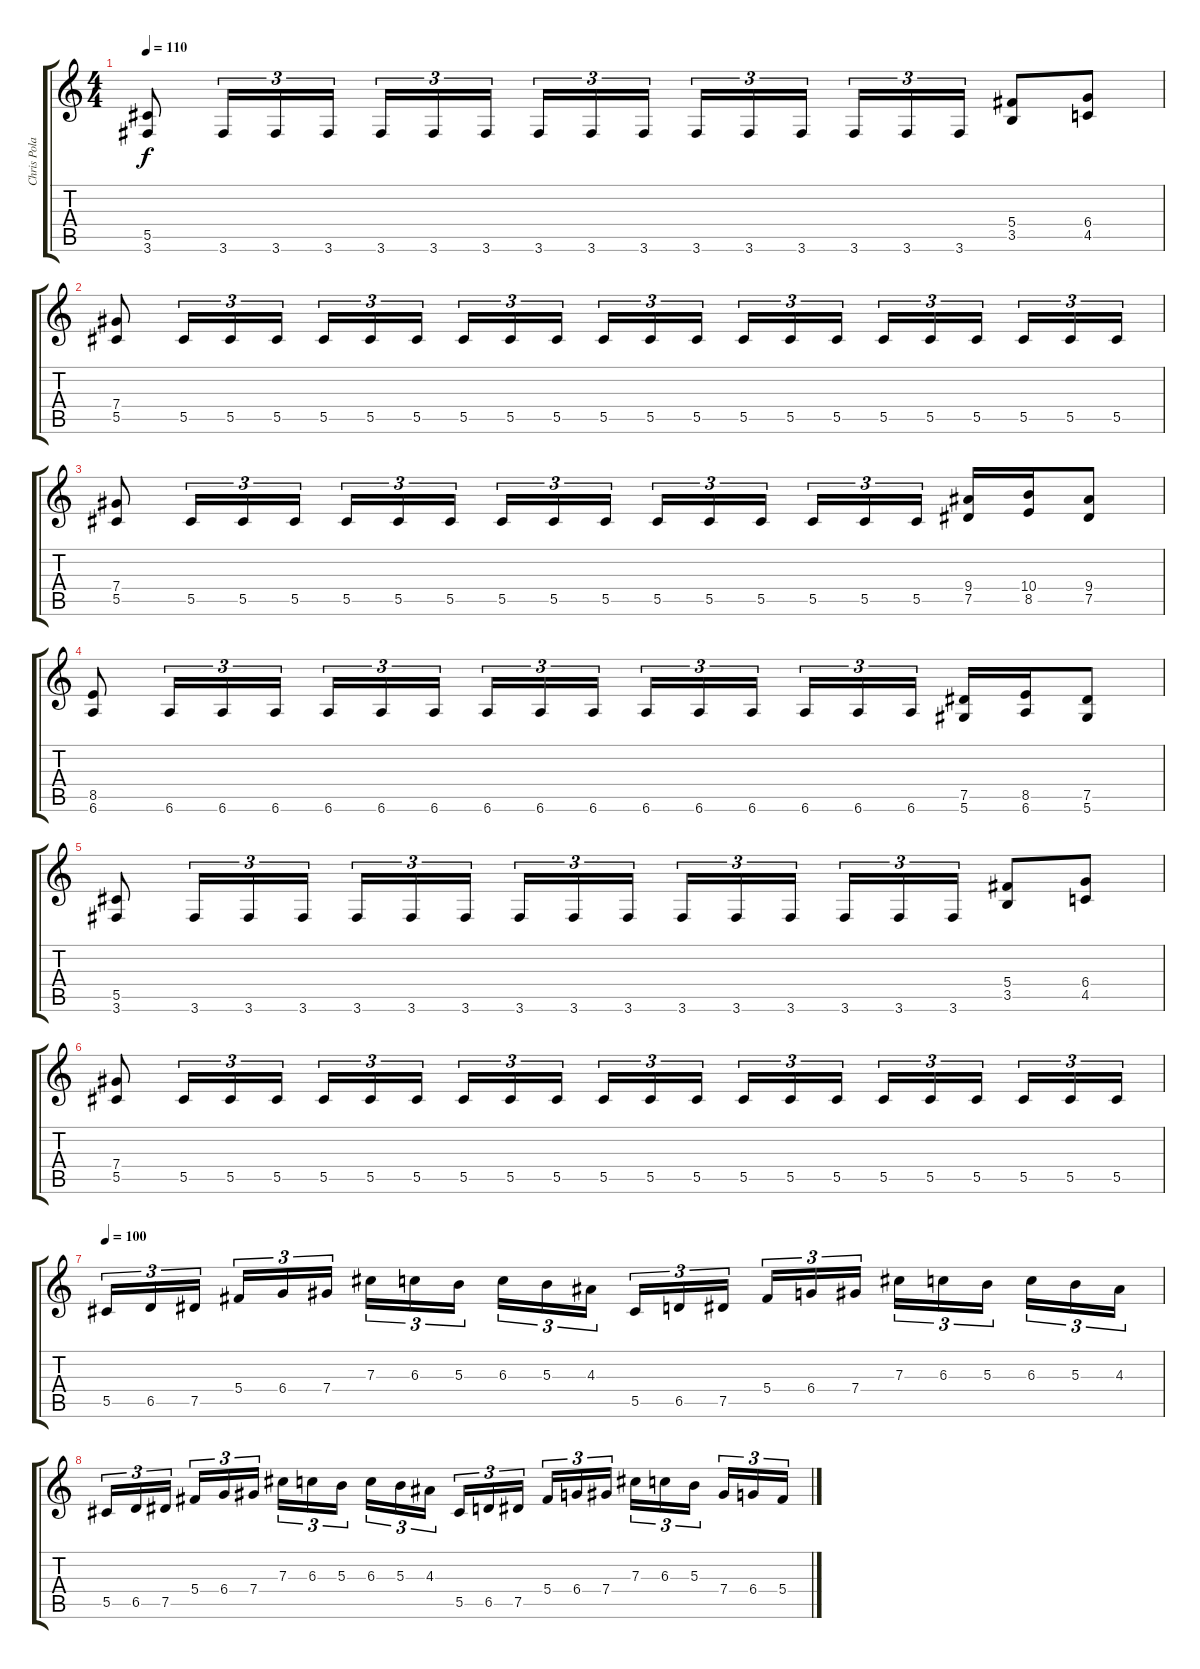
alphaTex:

\track ("Chris Poland" "Chris Pola") {instrument distortionguitar}
\staff {score tabs}
\tuning (Eb4 Bb3 Gb3 Db3 Ab2 Eb2) {hide}
\ts (4 4)
\tempo 110
\clef g2
\ks c
(5.5 3.6).8{dy f} 3.6.16{tu (3 2)} 3.6.16{tu (3 2)} 3.6.16{tu (3 2)} 3.6.16{tu (3 2)} 3.6.16{tu (3 2)} 3.6.16{tu (3 2)} 3.6.16{tu (3 2)} 3.6.16{tu (3 2)} 3.6.16{tu (3 2)} 3.6.16{tu (3 2)} 3.6.16{tu (3 2)} 3.6.16{tu (3 2)} 3.6.16{tu (3 2)} 3.6.16{tu (3 2)} 3.6.16{tu (3 2)} (5.4 3.5).8 (6.4 4.5).8 |
(7.4 5.5).8 5.5.16{tu (3 2)} 5.5.16{tu (3 2)} 5.5.16{tu (3 2)} 5.5.16{tu (3 2)} 5.5.16{tu (3 2)} 5.5.16{tu (3 2)} 5.5.16{tu (3 2)} 5.5.16{tu (3 2)} 5.5.16{tu (3 2)} 5.5.16{tu (3 2)} 5.5.16{tu (3 2)} 5.5.16{tu (3 2)} 5.5.16{tu (3 2)} 5.5.16{tu (3 2)} 5.5.16{tu (3 2)} 5.5.16{tu (3 2)} 5.5.16{tu (3 2)} 5.5.16{tu (3 2)} 5.5.16{tu (3 2)} 5.5.16{tu (3 2)} 5.5.16{tu (3 2)} |
(7.4 5.5).8 5.5.16{tu (3 2)} 5.5.16{tu (3 2)} 5.5.16{tu (3 2)} 5.5.16{tu (3 2)} 5.5.16{tu (3 2)} 5.5.16{tu (3 2)} 5.5.16{tu (3 2)} 5.5.16{tu (3 2)} 5.5.16{tu (3 2)} 5.5.16{tu (3 2)} 5.5.16{tu (3 2)} 5.5.16{tu (3 2)} 5.5.16{tu (3 2)} 5.5.16{tu (3 2)} 5.5.16{tu (3 2)} (9.4 7.5).16 (10.4 8.5).16 (9.4 7.5).8 |
(8.5 6.6).8 6.6.16{tu (3 2)} 6.6.16{tu (3 2)} 6.6.16{tu (3 2)} 6.6.16{tu (3 2)} 6.6.16{tu (3 2)} 6.6.16{tu (3 2)} 6.6.16{tu (3 2)} 6.6.16{tu (3 2)} 6.6.16{tu (3 2)} 6.6.16{tu (3 2)} 6.6.16{tu (3 2)} 6.6.16{tu (3 2)} 6.6.16{tu (3 2)} 6.6.16{tu (3 2)} 6.6.16{tu (3 2)} (7.5 5.6).16 (8.5 6.6).16 (7.5 5.6).8 |
(5.5 3.6).8 3.6.16{tu (3 2)} 3.6.16{tu (3 2)} 3.6.16{tu (3 2)} 3.6.16{tu (3 2)} 3.6.16{tu (3 2)} 3.6.16{tu (3 2)} 3.6.16{tu (3 2)} 3.6.16{tu (3 2)} 3.6.16{tu (3 2)} 3.6.16{tu (3 2)} 3.6.16{tu (3 2)} 3.6.16{tu (3 2)} 3.6.16{tu (3 2)} 3.6.16{tu (3 2)} 3.6.16{tu (3 2)} (5.4 3.5).8 (6.4 4.5).8 |
(7.4 5.5).8 5.5.16{tu (3 2)} 5.5.16{tu (3 2)} 5.5.16{tu (3 2)} 5.5.16{tu (3 2)} 5.5.16{tu (3 2)} 5.5.16{tu (3 2)} 5.5.16{tu (3 2)} 5.5.16{tu (3 2)} 5.5.16{tu (3 2)} 5.5.16{tu (3 2)} 5.5.16{tu (3 2)} 5.5.16{tu (3 2)} 5.5.16{tu (3 2)} 5.5.16{tu (3 2)} 5.5.16{tu (3 2)} 5.5.16{tu (3 2)} 5.5.16{tu (3 2)} 5.5.16{tu (3 2)} 5.5.16{tu (3 2)} 5.5.16{tu (3 2)} 5.5.16{tu (3 2)} |
\tempo 100
5.5.16{tu (3 2)} 6.5.16{tu (3 2)} 7.5.16{tu (3 2)} 5.4.16{tu (3 2)} 6.4.16{tu (3 2)} 7.4.16{tu (3 2)} 7.3.16{tu (3 2)} 6.3.16{tu (3 2)} 5.3.16{tu (3 2)} 6.3.16{tu (3 2)} 5.3.16{tu (3 2)} 4.3.16{tu (3 2)} 5.5.16{tu (3 2)} 6.5.16{tu (3 2)} 7.5.16{tu (3 2)} 5.4.16{tu (3 2)} 6.4.16{tu (3 2)} 7.4.16{tu (3 2)} 7.3.16{tu (3 2)} 6.3.16{tu (3 2)} 5.3.16{tu (3 2)} 6.3.16{tu (3 2)} 5.3.16{tu (3 2)} 4.3.16{tu (3 2)} |
5.5.16{tu (3 2)} 6.5.16{tu (3 2)} 7.5.16{tu (3 2)} 5.4.16{tu (3 2)} 6.4.16{tu (3 2)} 7.4.16{tu (3 2)} 7.3.16{tu (3 2)} 6.3.16{tu (3 2)} 5.3.16{tu (3 2)} 6.3.16{tu (3 2)} 5.3.16{tu (3 2)} 4.3.16{tu (3 2)} 5.5.16{tu (3 2)} 6.5.16{tu (3 2)} 7.5.16{tu (3 2)} 5.4.16{tu (3 2)} 6.4.16{tu (3 2)} 7.4.16{tu (3 2)} 7.3.16{tu (3 2)} 6.3.16{tu (3 2)} 5.3.16{tu (3 2)} 7.4.16{tu (3 2)} 6.4.16{tu (3 2)} 5.4{ss}.16{tu (3 2)}
